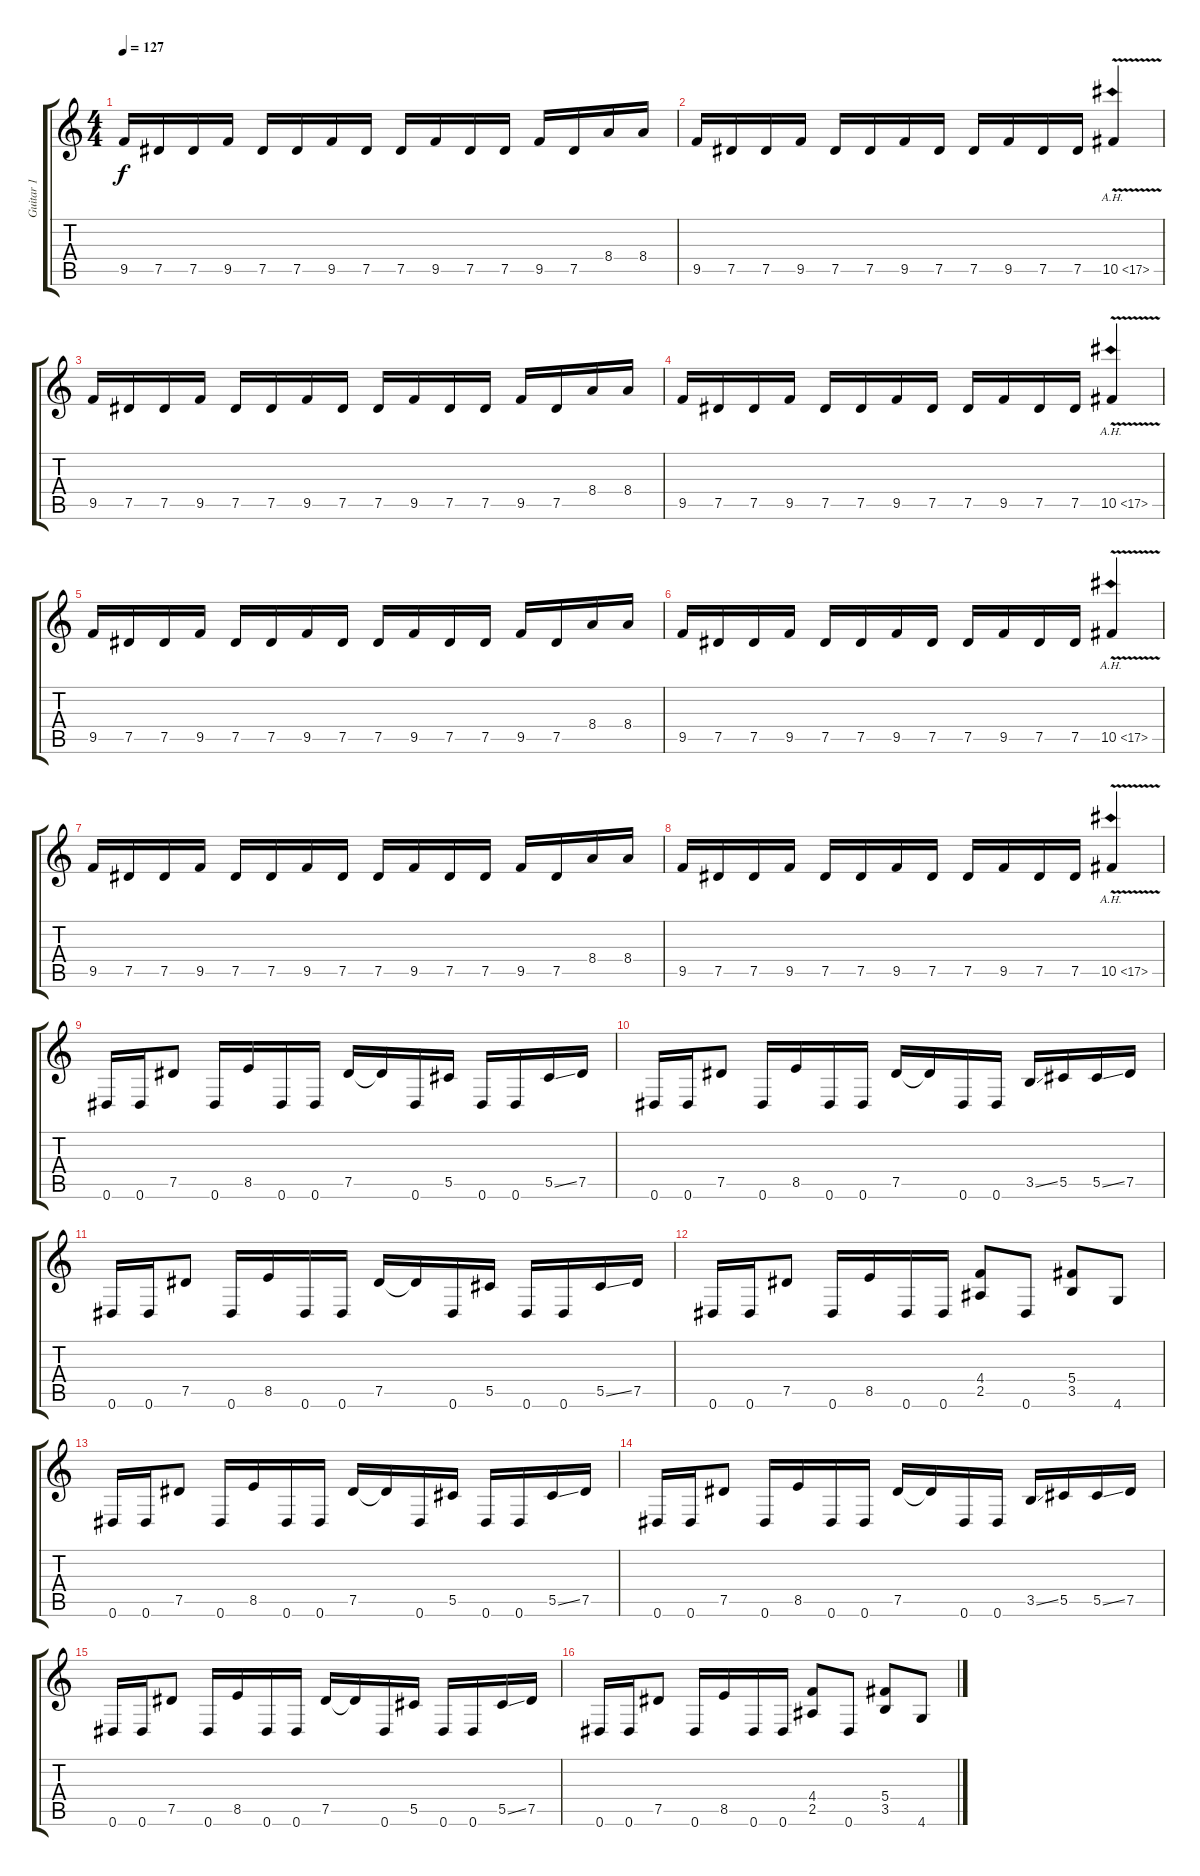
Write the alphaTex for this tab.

\track ("Guitar 1" "Guitar 1") {instrument distortionguitar}
\staff {score tabs}
\tuning (Eb4 Bb3 Gb3 Db3 Ab2 Eb2) {hide}
\ts (4 4)
\tempo 127
\clef g2
\ks c
9.5.16{dy f instrument distortionguitar} 7.5.16 7.5.16 9.5.16 7.5.16 7.5.16 9.5.16 7.5.16 7.5.16 9.5.16 7.5.16 7.5.16 9.5.16 7.5.16 8.4.16 8.4.16 |
9.5.16 7.5.16 7.5.16 9.5.16 7.5.16 7.5.16 9.5.16 7.5.16 7.5.16 9.5.16 7.5.16 7.5.16 10.5{ah 7 v}.4 |
9.5.16 7.5.16 7.5.16 9.5.16 7.5.16 7.5.16 9.5.16 7.5.16 7.5.16 9.5.16 7.5.16 7.5.16 9.5.16 7.5.16 8.4.16 8.4.16 |
9.5.16 7.5.16 7.5.16 9.5.16 7.5.16 7.5.16 9.5.16 7.5.16 7.5.16 9.5.16 7.5.16 7.5.16 10.5{ah 7 v}.4 |
9.5.16 7.5.16 7.5.16 9.5.16 7.5.16 7.5.16 9.5.16 7.5.16 7.5.16 9.5.16 7.5.16 7.5.16 9.5.16 7.5.16 8.4.16 8.4.16 |
9.5.16 7.5.16 7.5.16 9.5.16 7.5.16 7.5.16 9.5.16 7.5.16 7.5.16 9.5.16 7.5.16 7.5.16 10.5{ah 7 v}.4 |
9.5.16 7.5.16 7.5.16 9.5.16 7.5.16 7.5.16 9.5.16 7.5.16 7.5.16 9.5.16 7.5.16 7.5.16 9.5.16 7.5.16 8.4.16 8.4.16 |
9.5.16 7.5.16 7.5.16 9.5.16 7.5.16 7.5.16 9.5.16 7.5.16 7.5.16 9.5.16 7.5.16 7.5.16 10.5{ah 7 v}.4 |
\section ("" "")
0.6.16 0.6.16 7.5.8 0.6.16 8.5.16 0.6.16 0.6.16 7.5.16 7.5{t}.16 0.6.16 5.5.16 0.6.16 0.6.16 5.5{ss}.16 7.5.16 |
0.6.16 0.6.16 7.5.8 0.6.16 8.5.16 0.6.16 0.6.16 7.5.16 7.5{t}.16 0.6.16 0.6.16 3.5{ss}.16 5.5.16 5.5{ss}.16 7.5.16 |
0.6.16 0.6.16 7.5.8 0.6.16 8.5.16 0.6.16 0.6.16 7.5.16 7.5{t}.16 0.6.16 5.5.16 0.6.16 0.6.16 5.5{ss}.16 7.5.16 |
0.6.16 0.6.16 7.5.8 0.6.16 8.5.16 0.6.16 0.6.16 (4.4 2.5).8 0.6.8 (5.4 3.5).8 4.6.8 |
0.6.16 0.6.16 7.5.8 0.6.16 8.5.16 0.6.16 0.6.16 7.5.16 7.5{t}.16 0.6.16 5.5.16 0.6.16 0.6.16 5.5{ss}.16 7.5.16 |
0.6.16 0.6.16 7.5.8 0.6.16 8.5.16 0.6.16 0.6.16 7.5.16 7.5{t}.16 0.6.16 0.6.16 3.5{ss}.16 5.5.16 5.5{ss}.16 7.5.16 |
0.6.16 0.6.16 7.5.8 0.6.16 8.5.16 0.6.16 0.6.16 7.5.16 7.5{t}.16 0.6.16 5.5.16 0.6.16 0.6.16 5.5{ss}.16 7.5.16 |
0.6.16 0.6.16 7.5.8 0.6.16 8.5.16 0.6.16 0.6.16 (4.4 2.5).8 0.6.8 (5.4 3.5).8 4.6.8
